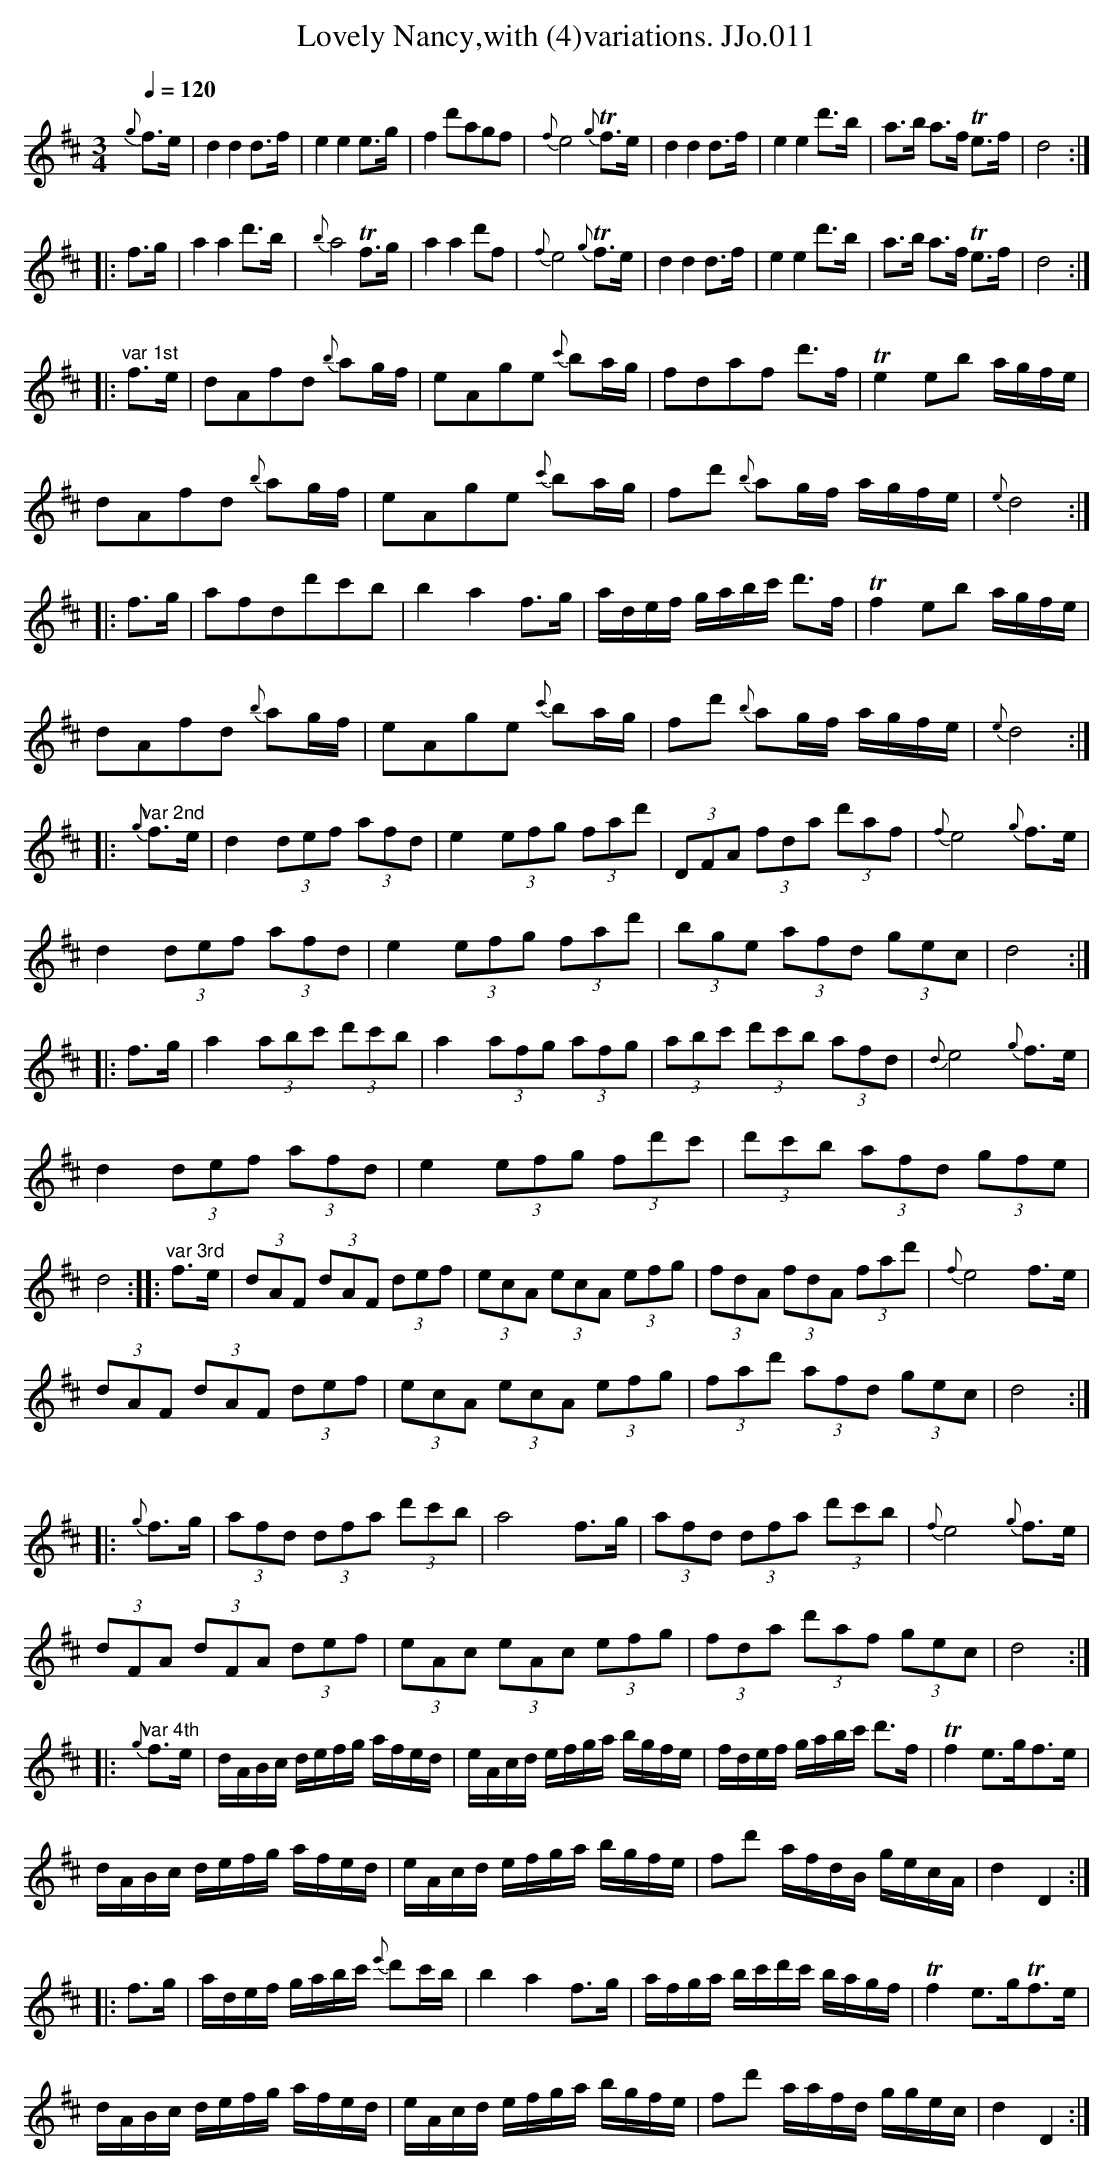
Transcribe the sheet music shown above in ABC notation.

X:1
T:Lovely Nancy,with (4)variations. JJo.011
L:1/8
M:3/4
Q:1/4=120
K:D
{g}f>e|d2d2d>f|e2e2e>g|f2d'agf|{f}e4{g}Tf>e|
d2d2d>f|e2e2d'>b|a>b a>f Te>f|d4::!
f>g|a2a2d'>b|{b}a4Tf>g|a2a2d'f|{f}e4{g}Tf>e|
d2d2d>f|e2e2d'>b|a>b a>f Te>f|d4::!
"var 1st"f>e|dAfd {b}ag/f/|eAge {c'}ba/g/|fdaf d'>f|Te2eb a/g/f/e/|!
dAfd {b}ag/f/|eAge {c'}ba/g/|fd' {b}ag/f/ a/g/f/e/|{e}d4::!
f>g|afdd'c'b|b2a2f>g|a/d/e/f/ g/a/b/c'/ d'>f|Tf2eb a/g/f/e/|!
dAfd {b}ag/f/|eAge {c'}ba/g/|fd' {b}ag/f/ a/g/f/e/|{e}d4::!
"var 2nd"{g}f>e|d2(3def (3afd|e2(3efg (3fad'|\
(3DFA (3fda (3d'af|{f}e4 {g}f>e|!
d2(3def (3afd|e2(3efg (3fad'|(3bge (3afd (3gec|d4::!
f>g|a2 (3abc' (3d'c'b|a2 (3afg (3afg|(3abc' (3d'c'b (3afd|{d}e4 {g}f>e|!
d2(3def (3afd|e2(3efg (3fd'c'|(3d'c'b (3afd (3gfe|d4:|
|:"var 3rd"f>e|(3dAF (3dAF (3def|(3ecA (3ecA (3efg|\
(3fdA (3fdA (3fad'|{f}e4f>e|!
(3dAF (3dAF (3def|(3ecA (3ecA (3efg|(3fad' (3afd (3gec|d4::!
{g}f>g|(3afd (3dfa (3d'c'b|a4f>g|(3afd (3dfa (3d'c'b|{f}e4{g}f>e|!
(3dFA (3dFA (3def|(3eAc (3eAc (3efg|(3fda (3d'af (3gec|d4::!
"var 4th"{g}f>e|d/A/B/c/ d/e/f/g/ a/f/e/d/|\
e/A/c/d/ e/f/g/a/ b/g/f/e/|f/d/e/f/ g/a/b/c'/ d'>f|Tf2e>gf>e|!
d/A/B/c/ d/e/f/g/ a/f/e/d/|e/A/c/d/ e/f/g/a/ b/g/f/e/|\
fd' a/f/d/B/ g/e/c/A/|d2D2::!
f>g|a/d/e/f/ g/a/b/c'/ {e'}d'c'/b/|b2a2f>g|\
a/f/g/a/ b/c'/d'/c'/ b/a/g/f/|Tf2 e>gTf>e|!
d/A/B/c/ d/e/f/g/ a/f/e/d/|e/A/c/d/ e/f/g/a/ b/g/f/e/|\
fd' a/a/f/d/ g/g/e/c/|d2D2:|
